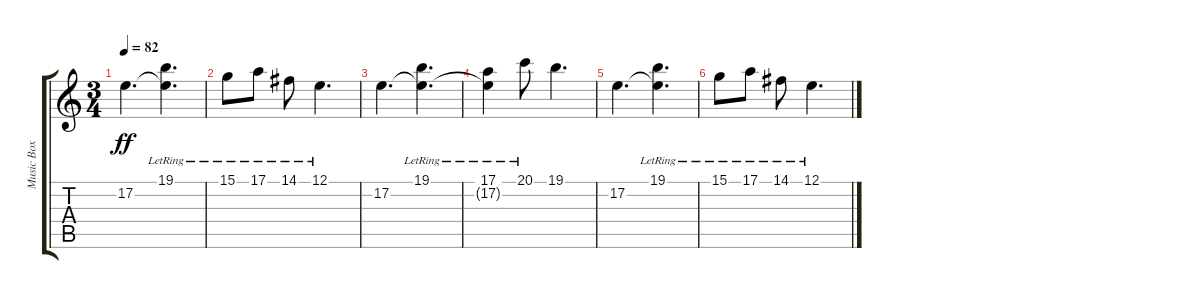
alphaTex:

\track ("Music Box" "Music Box") {instrument pad1newage}
\staff {score tabs}
\tuning (E4 B3 G3 D3 A2 E2) {hide}
\ts (3 4)
\tempo 82
\clef g2
\ks c
17.2.4{d dy ff} (19.1{lr} 17.2{t}).4{d} |
15.1{lr}.8 17.1{lr}.8 14.1{lr}.8 12.1{lr}.4{d} |
17.2.4{d} (19.1{lr} 17.2{t}).4{d} |
(17.1{lr} 17.2{t}).4 20.1{lr}.8 19.1.4{d} |
17.2.4{d} (19.1{lr} 17.2{t}).4{d} |
15.1{lr}.8 17.1{lr}.8 14.1{lr}.8 12.1{lr}.4{d}
